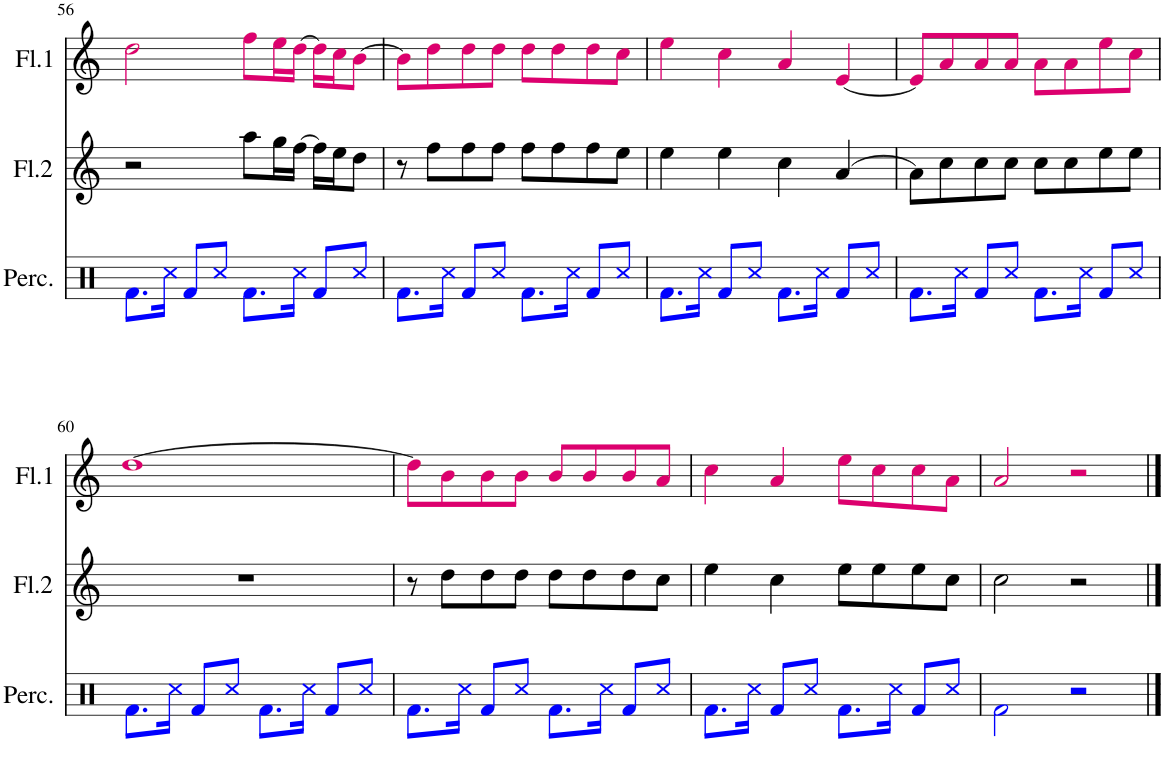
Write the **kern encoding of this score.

**kern	**kern	**kern
*part3	*part2	*part1
*staff3	*staff2	*staff1
*I"Percusión	*I"Flauta 2	*I"Flauta 1
*I'Perc.	*I'Fl.2	*I'Fl.1
!!LO:PB:g=z
*clefX	*clefG2	*clefG2
*k[]	*k[]	*k[]
*M4/4	*M4/4	*M4/4
=56	=56	=56
8.Rfi\L	2r	2ddj\
16Rcci\Jk	.	.
8Rfi/L	.	.
8Rcci/J	.	.
8.Rfi\L	8aa\L	8ffj\L
.	16gg\L	16eej\L
16Rcci\Jk	[16ff\JJ	[16ddj\JJ
8Rfi/L	16ff\LL]	16ddj\LL]
.	16ee\J	16ccj\J
8Rcci/J	8dd\J	[8bj\J
=57	=57	=57
8.Rfi\L	8r	8bj\L]
.	8ff\L	8ddj\
16Rcci\Jk	.	.
8Rfi/L	8ff\	8ddj\
8Rcci/J	8ff\J	8ddj\J
8.Rfi\L	8ff\L	8ddj\L
.	8ff\	8ddj\
16Rcci\Jk	.	.
8Rfi/L	8ff\	8ddj\
8Rcci/J	8ee\J	8ccj\J
=58	=58	=58
8.Rfi\L	4ee\	4eej\
16Rcci\Jk	.	.
8Rfi/L	4ee\	4ccj\
8Rcci/J	.	.
8.Rfi\L	4cc\	4aj/
16Rcci\Jk	.	.
8Rfi/L	[4a/	[4ej/
8Rcci/J	.	.
=59	=59	=59
8.Rfi\L	8a\L]	8ej/L]
.	8cc\	8aj/
16Rcci\Jk	.	.
8Rfi/L	8cc\	8aj/
8Rcci/J	8cc\J	8aj/J
8.Rfi\L	8cc\L	8aj\L
.	8cc\	8aj\
16Rcci\Jk	.	.
8Rfi/L	8ee\	8eej\
8Rcci/J	8ee\J	8ccj\J
!!LO:LB:g=z
=60	=60	=60
8.Rfi\L	1r	[1ddj
16Rcci\Jk	.	.
8Rfi/L	.	.
8Rcci/J	.	.
8.Rfi\L	.	.
16Rcci\Jk	.	.
8Rfi/L	.	.
8Rcci/J	.	.
=61	=61	=61
8.Rfi\L	8r	8ddj\L]
.	8dd\L	8bj\
16Rcci\Jk	.	.
8Rfi/L	8dd\	8bj\
8Rcci/J	8dd\J	8bj\J
8.Rfi\L	8dd\L	8bj/L
.	8dd\	8bj/
16Rcci\Jk	.	.
8Rfi/L	8dd\	8bj/
8Rcci/J	8cc\J	8aj/J
=62	=62	=62
8.Rfi\L	4ee\	4ccj\
16Rcci\Jk	.	.
8Rfi/L	4cc\	4aj/
8Rcci/J	.	.
8.Rfi\L	8ee\L	8eej\L
.	8ee\	8ccj\
16Rcci\Jk	.	.
8Rfi/L	8ee\	8ccj\
8Rcci/J	8cc\J	8aj\J
=63	=63	=63
2Rfi\	2cc\	2aj/
2r	2r	2r
==	==	==
*-	*-	*-
